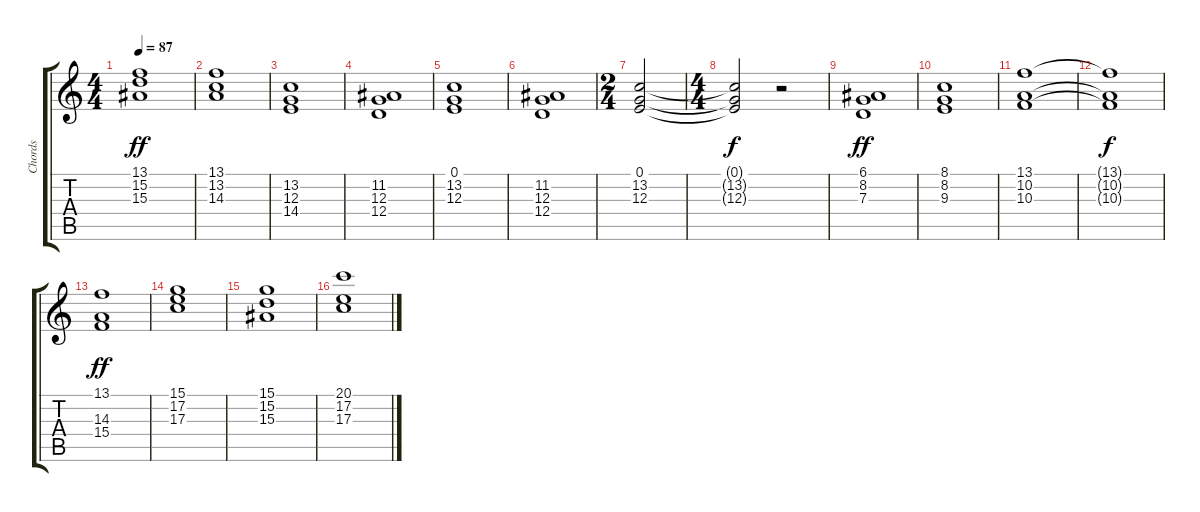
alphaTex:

\track ("Chords" "Chords") {instrument pad7halo}
\staff {score tabs}
\tuning (E4 B3 G3 D3 A2 E2) {hide}
\ts (4 4)
\tempo 87
\clef g2
\ks c
(13.1 15.2 15.3).1{dy ff} |
(13.1 13.2 14.3).1 |
(13.2 12.3 14.4).1 |
(11.2 12.3 12.4).1 |
(0.1 13.2 12.3).1 |
(11.2 12.3 12.4).1 |
\ts (2 4)
(0.1 13.2 12.3).2 |
\ts (4 4)
(0.1{t} 13.2{t} 12.3{t}).2{dy f} r.2 |
(6.1 8.2 7.3).1{dy ff} |
(8.1 8.2 9.3).1 |
(13.1 10.2 10.3).1 |
(13.1{t} 10.2{t} 10.3{t}).1{dy f} |
(13.1 14.3 15.4).1{dy ff} |
(15.1 17.2 17.3).1 |
(15.1 15.2 15.3).1 |
(20.1 17.2 17.3).1
